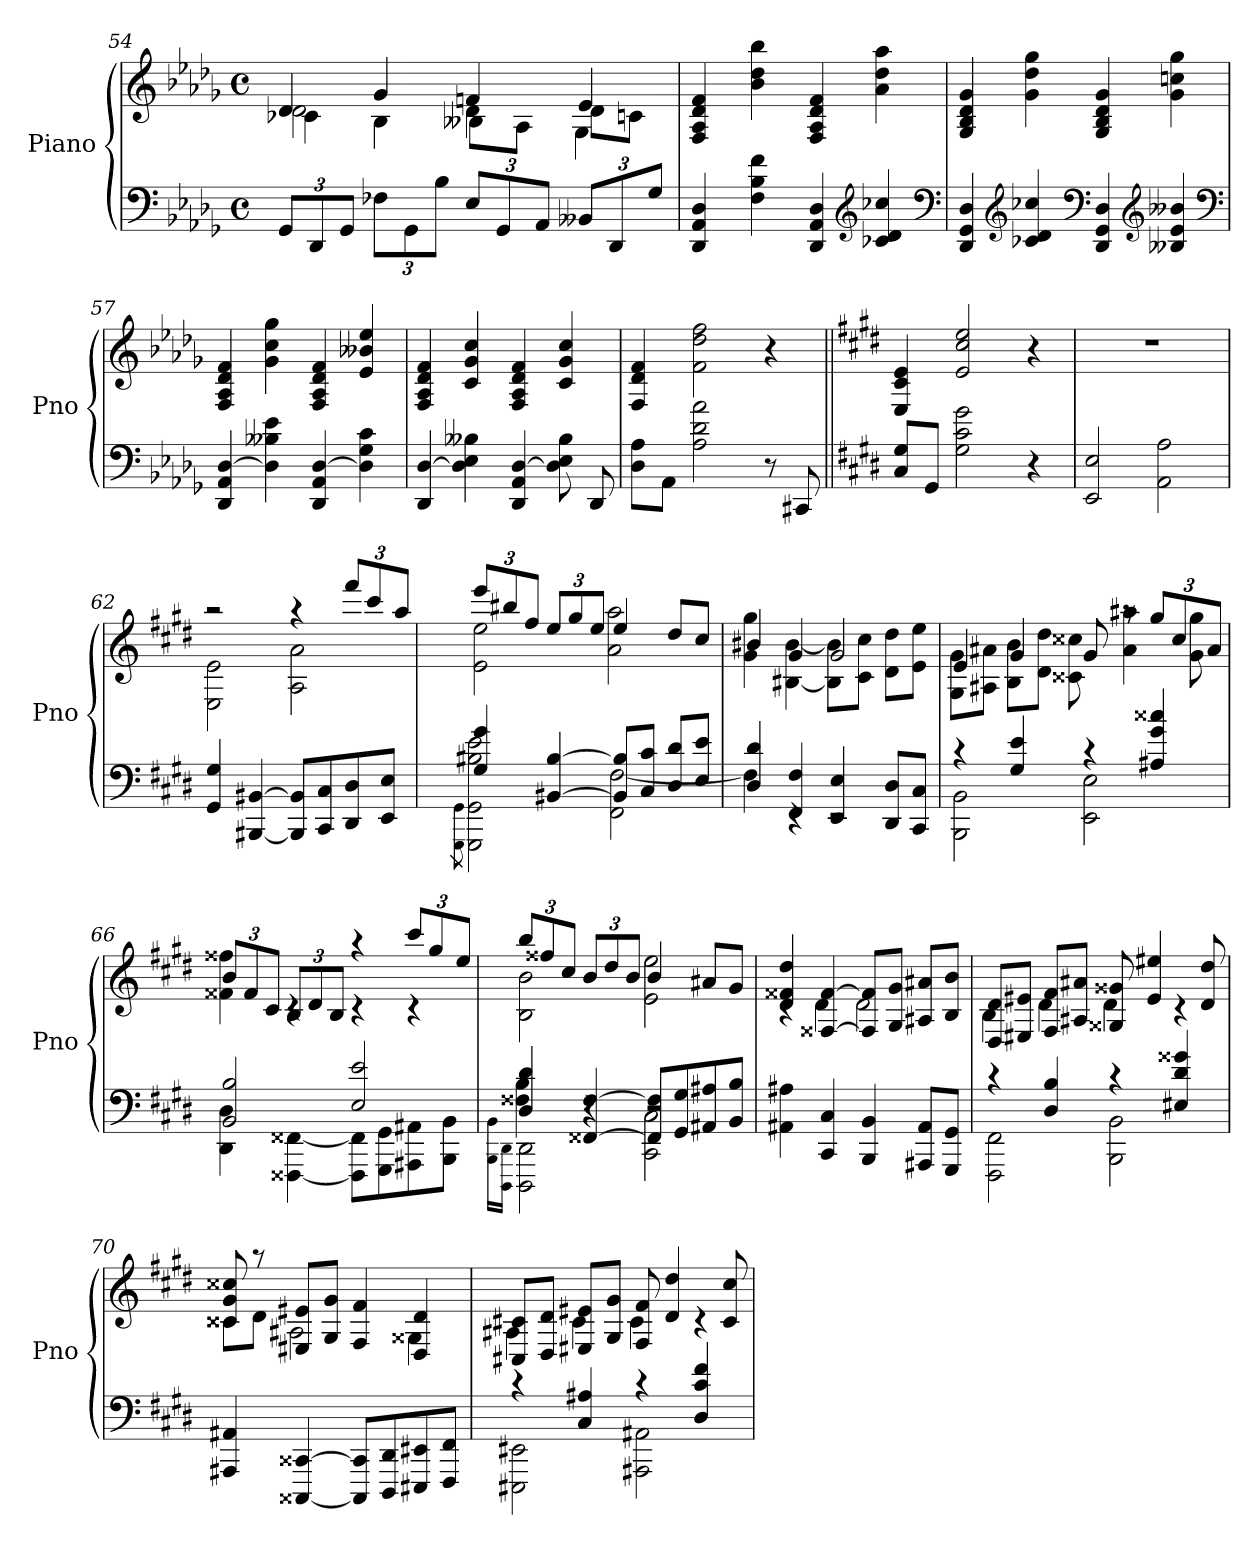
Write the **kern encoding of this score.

**kern	**kern
*part1	*part1
*staff2	*staff1
*I"Piano	*
*I'Pno	*
*clefF4	*clefG2
*k[b-e-a-d-g-]	*k[b-e-a-d-g-]
*b-:	*b-:
*M4/4	*M4/4
*met(c)	*met(c)
=54	=54
*	*^
*	*	*^
12GG-L	4d-	2d-	4c-X\
12DD-	.	.	.
12GG-J	.	.	.
12F-XL	4g-	.	4B-\
12GG-	.	.	.
12B-J	.	.	.
12E-L	4fn	4d-	8B--X\L
12GG-	.	.	.
.	.	.	8A-\J
12AA-J	.	.	.
12BB--XL	4e-	8d-L	4G-\
12DD-	.	.	.
.	.	8cnJ	.
12G-J	.	.	.
*	*v	*v	*v
=55	=55
4DD- 4AA- 4D-	4F 4A- 4d- 4f
4F 4B- 4f	4b- 4dd- 4bb-
4DD- 4AA- 4D-	4F 4A- 4d- 4f
*clefG2	*
4c-X 4d- 4cc-X	4a- 4dd- 4aa-
*clefF4	*
=56	=56
4DD- 4GG- 4D-	4G- 4B- 4d- 4g-
*clefG2	*
4c-X 4d- 4cc-X	4g- 4dd- 4gg-
*clefF4	*
4DD- 4GG- 4D-	4G- 4B- 4d- 4g-
*clefG2	*
4B--X 4e- 4b--X	4g- 4ccn 4gg-
*clefF4	*
=57	=57
4DD- 4AA- [4D-	4F 4A- 4d- 4f
4D-] 4B--X 4e-	4g- 4cc 4gg-
4DD- 4AA- [4D-	4F 4A- 4d- 4f
4D-] 4G- 4c	4e- 4b--X 4ee-
=58	=58
4DD- [4D-	4F 4A- 4d- 4f
4D-] 4E- 4B--X	4c 4g- 4cc
4DD- 4AA- [4D-	4F 4A- 4d- 4f
8D-] 8E- 8B--	4c 4g- 4cc
8DD-	.
=59	=59
8D- 8A-L	4F 4d- 4f
8AA-J	.
2A- 2d- 2a-	2f 2dd- 2ff
8r	4r
8CC#X	.
=60||	=60||
*k[f#c#g#d#]	*k[f#c#g#d#]
8C# 8G#L	4E 4c# 4e
8GG#J	.
2G# 2c# 2g#	2e 2cc# 2ee
4r	4r
=61	=61
2EE 2E	1r
2AA 2A	.
=62	=62
*	*^
4GG# 4G#	2raa	2E 2e
[4BBB#X [4BB#X	.	.
8BBB#] 8BB#]L	4raa	2A 2a
8CC# 8C#	.	.
8DD# 8D#	12fff#L	.
.	12ccc#	.
8EE 8EJ	.	.
.	12aaJ	.
=63	=63	=63
*^	*	*
.	8qGGG#\ 8qGG#\	.	.
4G# 4g#	2GGG#] 2GG#] 2B#X 2e	12eeeL	2e 2ee
.	.	12bb#X	.
.	.	12ff#J	.
[4BB#X [4B#	.	12eeL	.
.	.	12gg#	.
.	.	12eeJ	.
8BB#] 8B#]L	2FF# [2F#	4ee	2a 2aa
8C# 8c#J	.	.	.
8D# 8d#L	.	8dd#L	.
8E 8eJ	.	8cc#J	.
=64	=64	=64	=64
4D# 4d#	4F#]	4b#X	4g# 4gg#
4FF# 4F#	4rEE	4g#	[4B#X [4b#
4EE 4E	2rEE	2g#	8B#] 8b#]L
.	.	.	8c# 8cc#J
8DD# 8D#L	.	.	8d# 8dd#L
8CC# 8C#J	.	.	8e 8eeJ
=65	=65	=65	=65
4rc	2BBB 2BB	4e	8G# 8g#L
.	.	.	8A#X 8a#XJ
4G# 4e	.	4g#	8B 8bL
.	.	.	8d# 8dd#J
4rc	2EE 2E	8g#	8c##X 8cc##X
.	.	8raa	4a# 4aa#X
4A#X 4g# 4cc##X	.	12gg#L	.
.	.	12cc##	.
.	.	.	8g# 8gg#
.	.	12a#J	.
=66	=66	=66	=66
2BB 2B	4DD# 4D#	12bL	4f##X 4ff##X
.	.	12f##	.
.	.	12c#J	.
.	[4FFF##X [4FF##X	12BL	4rc
.	.	12d#	.
.	.	12BJ	.
2E 2e	8FFF##] 8FF##]L	4raa	4rc
.	8GGG# 8GG#	.	.
.	8AAA#X 8AA#X	12ccc#L	4rc
.	.	12gg#	.
.	8BBB 8BBJ	.	.
.	.	12eeJ	.
=67	=67	=67	=67
.	16qqBBB\ 16qqBB\LL	.	.
.	16qqDDD#\ 16qqDD#\JJ	.	.
*	*^	*	*
4D# 4d#	2DDD#] 2DD#]	4F##X\ 4B\	12bbL	2B 2b
.	.	.	12ff##X	.
.	.	.	12cc#J	.
[4FF##X [4F##	.	4r	12bL	.
.	.	.	12dd#	.
.	.	.	12bJ	.
8FF##] 8F##]L	2CC# 2C#	2r	4b	2e 2ee
8GG# 8G#	.	.	.	.
8AA#X 8A#X	.	.	8a#XL	.
8BB 8BJ	.	.	8g#J	.
*v	*v	*v	*	*
=68	=68	=68
4AA#X 4A#X	4d# 4f##X 4dd#	4rc
4CC# 4C#	[4F##X [4f##	4d#
4BBB 4BB	8F##] 8f##]L	2d#
.	8G# 8g#J	.
8AAA#X 8AA#L	8A#X 8a#XL	.
8GGG# 8GG#J	8B 8bJ	.
=69	=69	=69
*^	*	*
4rc	2FFF# 2FF#	8D# 8d#L	4B
.	.	8E#X 8e#XJ	.
4D# 4B	.	8F# 8f#L	4d#
.	.	8A#X 8a#XJ	.
4rc	2BBB 2BB	8G##X 8g##X	4d#
.	.	4e# 4ee#X	.
4E#X 4d# 4g##X	.	.	4rc
.	.	8d# 8dd#	.
*v	*v	*	*
=70	=70	=70
4AAA#X 4AA#X	8c##X 8g# 8cc##X	8c##XL
.	8raa	8d#J
[4CCC##X [4CC##X	8E#X 8e#XL	2A#X
.	8G# 8g#J	.
8CCC##] 8CC##]L	4F# 4f#	.
8DDD# 8DD#	.	.
8EEE#X 8EE#X	4D# 4d#	4G##X
8FFF# 8FF#J	.	.
=71	=71	=71
*^	*	*
4rc	2EEE#X 2EE#X	8C#X 8c#XL	4A#X
.	.	8D# 8d#J	.
4C# 4A#X	.	8E#X 8e#XL	4c#
.	.	8G# 8g#J	.
4rc	2AAA#X 2AA#X	8F# 8f#	4c#
.	.	4d# 4dd#	.
4D# 4c# 4f#	.	.	4rc
.	.	8c# 8cc#	.
*v	*v	*	*
*	*v	*v
=	=
*-	*-
